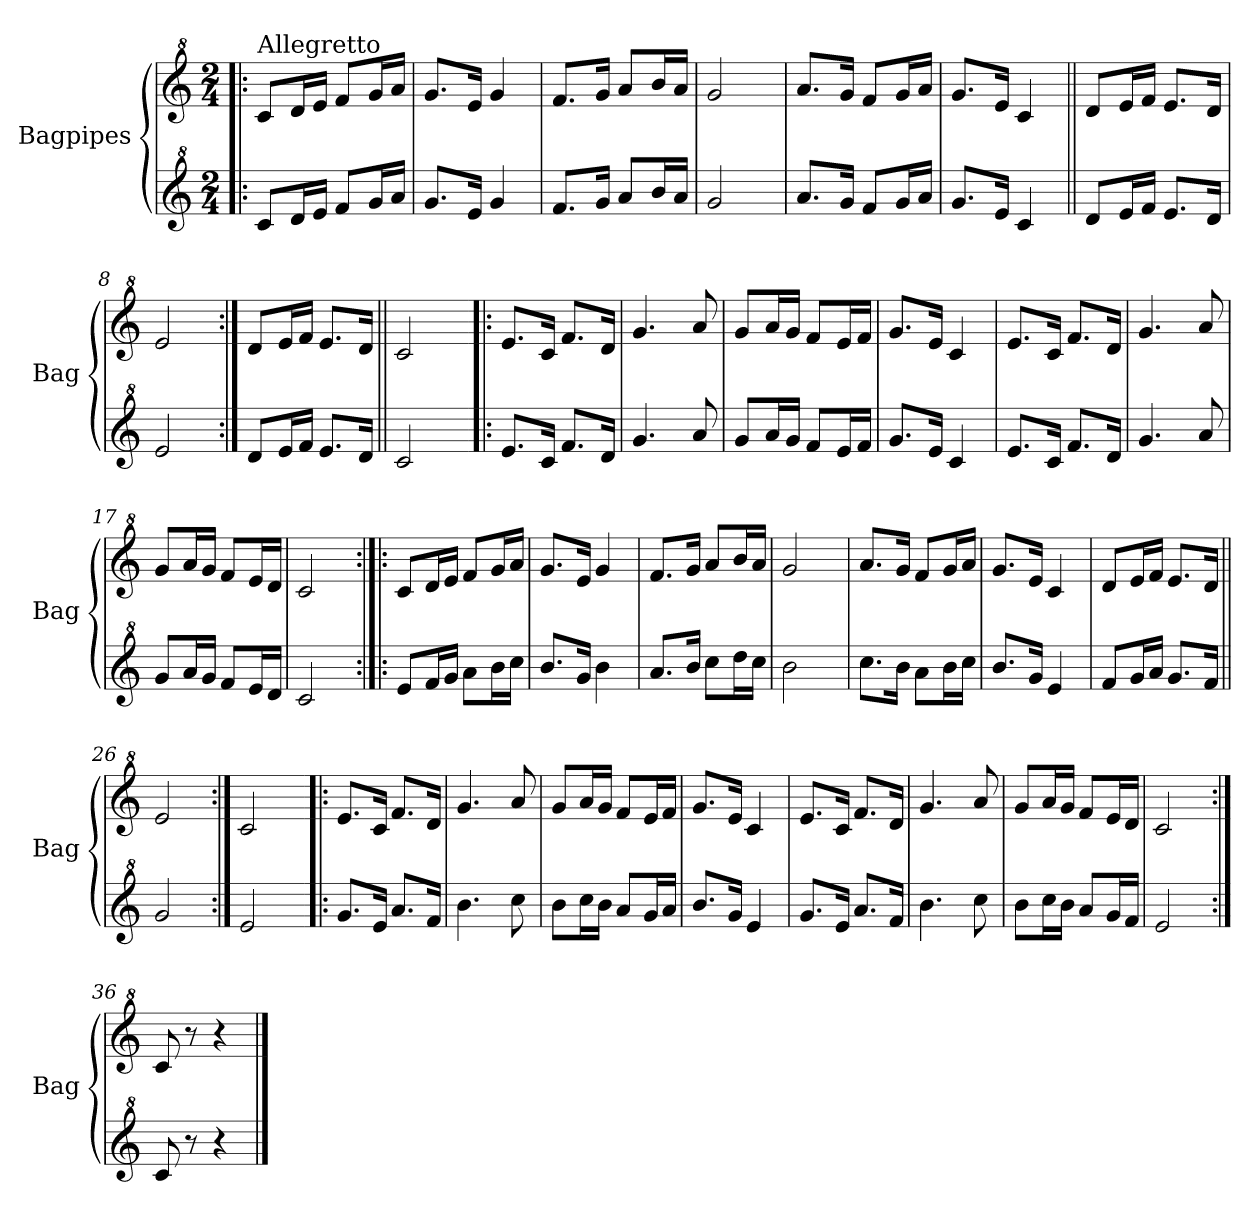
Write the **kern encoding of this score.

**kern	**kern
*part2	*part1
*staff2	*staff1
*I"Bagpipes	*I"Bagpipes
*I'Bag	*I'Bag
*clefG^2	*clefG^2
*k[]	*k[]
*C:	*C:
*M2/4	*M2/4
=1!|:	=1!|:
!	!LO:TX:a:t=Allegretto
8cc/L	8cc/L
16dd/L	16dd/L
16ee/JJ	16ee/JJ
8ff/L	8ff/L
16gg/L	16gg/L
16aa/JJ	16aa/JJ
=2	=2
8.gg/L	8.gg/L
16ee/Jk	16ee/Jk
4gg/	4gg/
=3	=3
8.ff/L	8.ff/L
16gg/Jk	16gg/Jk
8aa/L	8aa/L
16bb/L	16bb/L
16aa/JJ	16aa/JJ
=4	=4
2gg/	2gg/
=5	=5
8.aa/L	8.aa/L
16gg/Jk	16gg/Jk
8ff/L	8ff/L
16gg/L	16gg/L
16aa/JJ	16aa/JJ
=6	=6
8.gg/L	8.gg/L
16ee/Jk	16ee/Jk
4cc/	4cc/
=7||	=7||
8dd/L	8dd/L
16ee/L	16ee/L
16ff/JJ	16ff/JJ
8.ee/L	8.ee/L
16dd/Jk	16dd/Jk
=8	=8
2ee/	2ee/
!!LO:LB:g=z
=9:|!	=9:|!
8dd/L	8dd/L
16ee/L	16ee/L
16ff/JJ	16ff/JJ
8.ee/L	8.ee/L
16dd/Jk	16dd/Jk
=10||	=10||
2cc/	2cc/
=11!|:	=11!|:
8.ee/L	8.ee/L
16cc/Jk	16cc/Jk
8.ff/L	8.ff/L
16dd/Jk	16dd/Jk
=12	=12
4.gg/	4.gg/
8aa/	8aa/
=13	=13
8gg/L	8gg/L
16aa/L	16aa/L
16gg/JJ	16gg/JJ
8ff/L	8ff/L
16ee/L	16ee/L
16ff/JJ	16ff/JJ
=14	=14
8.gg/L	8.gg/L
16ee/Jk	16ee/Jk
4cc/	4cc/
=15	=15
8.ee/L	8.ee/L
16cc/Jk	16cc/Jk
8.ff/L	8.ff/L
16dd/Jk	16dd/Jk
=16	=16
4.gg/	4.gg/
8aa/	8aa/
!!LO:LB:g=z
=17	=17
8gg/L	8gg/L
16aa/L	16aa/L
16gg/JJ	16gg/JJ
8ff/L	8ff/L
16ee/L	16ee/L
16dd/JJ	16dd/JJ
=18	=18
2cc/	2cc/
=19:|!|:	=19:|!|:
8ee/L	8cc/L
16ff/L	16dd/L
16gg/JJ	16ee/JJ
8aa\L	8ff/L
16bb\L	16gg/L
16ccc\JJ	16aa/JJ
=20	=20
8.bb/L	8.gg/L
16gg/Jk	16ee/Jk
4bb\	4gg/
=21	=21
8.aa/L	8.ff/L
16bb/Jk	16gg/Jk
8ccc\L	8aa/L
16ddd\L	16bb/L
16ccc\JJ	16aa/JJ
=22	=22
2bb\	2gg/
=23	=23
8.ccc\L	8.aa/L
16bb\Jk	16gg/Jk
8aa\L	8ff/L
16bb\L	16gg/L
16ccc\JJ	16aa/JJ
=24	=24
8.bb/L	8.gg/L
16gg/Jk	16ee/Jk
4ee/	4cc/
!!LO:LB:g=z
=25	=25
8ff/L	8dd/L
16gg/L	16ee/L
16aa/JJ	16ff/JJ
8.gg/L	8.ee/L
16ff/Jk	16dd/Jk
=26||	=26||
2gg/	2ee/
=27:|!	=27:|!
2ee/	2cc/
=28!|:	=28!|:
8.gg/L	8.ee/L
16ee/Jk	16cc/Jk
8.aa/L	8.ff/L
16ff/Jk	16dd/Jk
=29	=29
4.bb\	4.gg/
8ccc\	8aa/
=30	=30
8bb\L	8gg/L
16ccc\L	16aa/L
16bb\JJ	16gg/JJ
8aa/L	8ff/L
16gg/L	16ee/L
16aa/JJ	16ff/JJ
=31	=31
8.bb/L	8.gg/L
16gg/Jk	16ee/Jk
4ee/	4cc/
=32	=32
8.gg/L	8.ee/L
16ee/Jk	16cc/Jk
8.aa/L	8.ff/L
16ff/Jk	16dd/Jk
=33	=33
4.bb\	4.gg/
8ccc\	8aa/
!!LO:LB:g=z
=34	=34
8bb\L	8gg/L
16ccc\L	16aa/L
16bb\JJ	16gg/JJ
8aa/L	8ff/L
16gg/L	16ee/L
16ff/JJ	16dd/JJ
=35	=35
2ee/	2cc/
=36:|!	=36:|!
8cc/	8cc/
8r	8r
4r	4r
==	==
*-	*-
